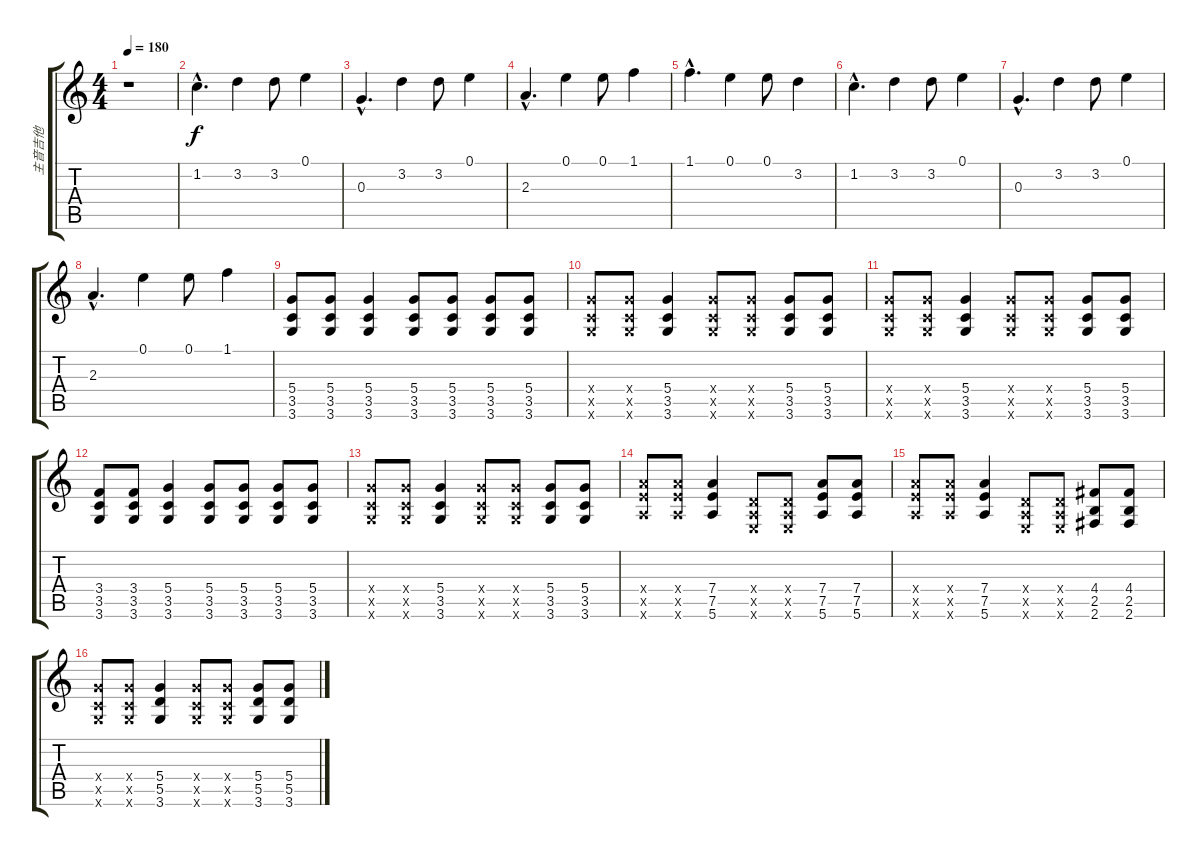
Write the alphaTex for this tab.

\track ("主音吉他" "主音吉他") {instrument distortionguitar}
\staff {score tabs}
\tuning (E4 B3 G3 D3 A2 E2) {hide}
\ts (4 4)
\tempo 180
\clef g2
\ks c
r.1{dy f instrument distortionguitar} |
1.2{hac}.4{d} 3.2.4 3.2.8 0.1.4 |
0.3{hac}.4{d} 3.2.4 3.2.8 0.1.4 |
2.3{hac}.4{d} 0.1.4 0.1.8 1.1.4 |
1.1{hac}.4{d} 0.1.4 0.1.8 3.2.4 |
1.2{hac}.4{d} 3.2.4 3.2.8 0.1.4 |
0.3{hac}.4{d} 3.2.4 3.2.8 0.1.4 |
2.3{hac}.4{d} 0.1.4 0.1.8 1.1.4 |
(5.4 3.5 3.6).8 (5.4 3.5 3.6).8 (5.4 3.5 3.6).4 (5.4 3.5 3.6).8 (5.4 3.5 3.6).8 (5.4 3.5 3.6).8 (5.4 3.5 3.6).8 |
(5.4{x} 3.5{x} 3.6{x}).8 (5.4{x} 3.5{x} 3.6{x}).8 (5.4 3.5 3.6).4 (5.4{x} 3.5{x} 3.6{x}).8 (5.4{x} 3.5{x} 3.6{x}).8 (5.4 3.5 3.6).8 (5.4 3.5 3.6).8 |
(5.4{x} 3.5{x} 3.6{x}).8 (5.4{x} 3.5{x} 3.6{x}).8 (5.4 3.5 3.6).4 (5.4{x} 3.5{x} 3.6{x}).8 (5.4{x} 3.5{x} 3.6{x}).8 (5.4 3.5 3.6).8 (5.4 3.5 3.6).8 |
(3.4 3.5 3.6).8 (3.4 3.5 3.6).8 (5.4 3.5 3.6).4 (5.4 3.5 3.6).8 (5.4 3.5 3.6).8 (5.4 3.5 3.6).8 (5.4 3.5 3.6).8 |
(5.4{x} 3.5{x} 3.6{x}).8 (5.4{x} 3.5{x} 3.6{x}).8 (5.4 3.5 3.6).4 (5.4{x} 3.5{x} 3.6{x}).8 (5.4{x} 3.5{x} 3.6{x}).8 (5.4 3.5 3.6).8 (5.4 3.5 3.6).8 |
(7.4{x} 7.5{x} 5.6{x}).8 (7.4{x} 7.5{x} 5.6{x}).8 (7.4 7.5 5.6).4 (0.4{x} 0.5{x} 0.6{x}).8 (0.4{x} 0.5{x} 0.6{x}).8 (7.4 7.5 5.6).8 (7.4 7.5 5.6).8 |
(7.4{x} 7.5{x} 5.6{x}).8 (7.4{x} 7.5{x} 5.6{x}).8 (7.4 7.5 5.6).4 (0.4{x} 0.5{x} 0.6{x}).8 (0.4{x} 0.5{x} 0.6{x}).8 (4.4 2.5 2.6).8 (4.4 2.5 2.6).8 |
(5.4{x} 3.5{x} 3.6{x}).8 (5.4{x} 3.5{x} 3.6{x}).8 (5.4 5.5 3.6).4 (5.4{x} 3.5{x} 3.6{x}).8 (5.4{x} 3.5{x} 3.6{x}).8 (5.4 5.5 3.6).8 (5.4 5.5 3.6).8
